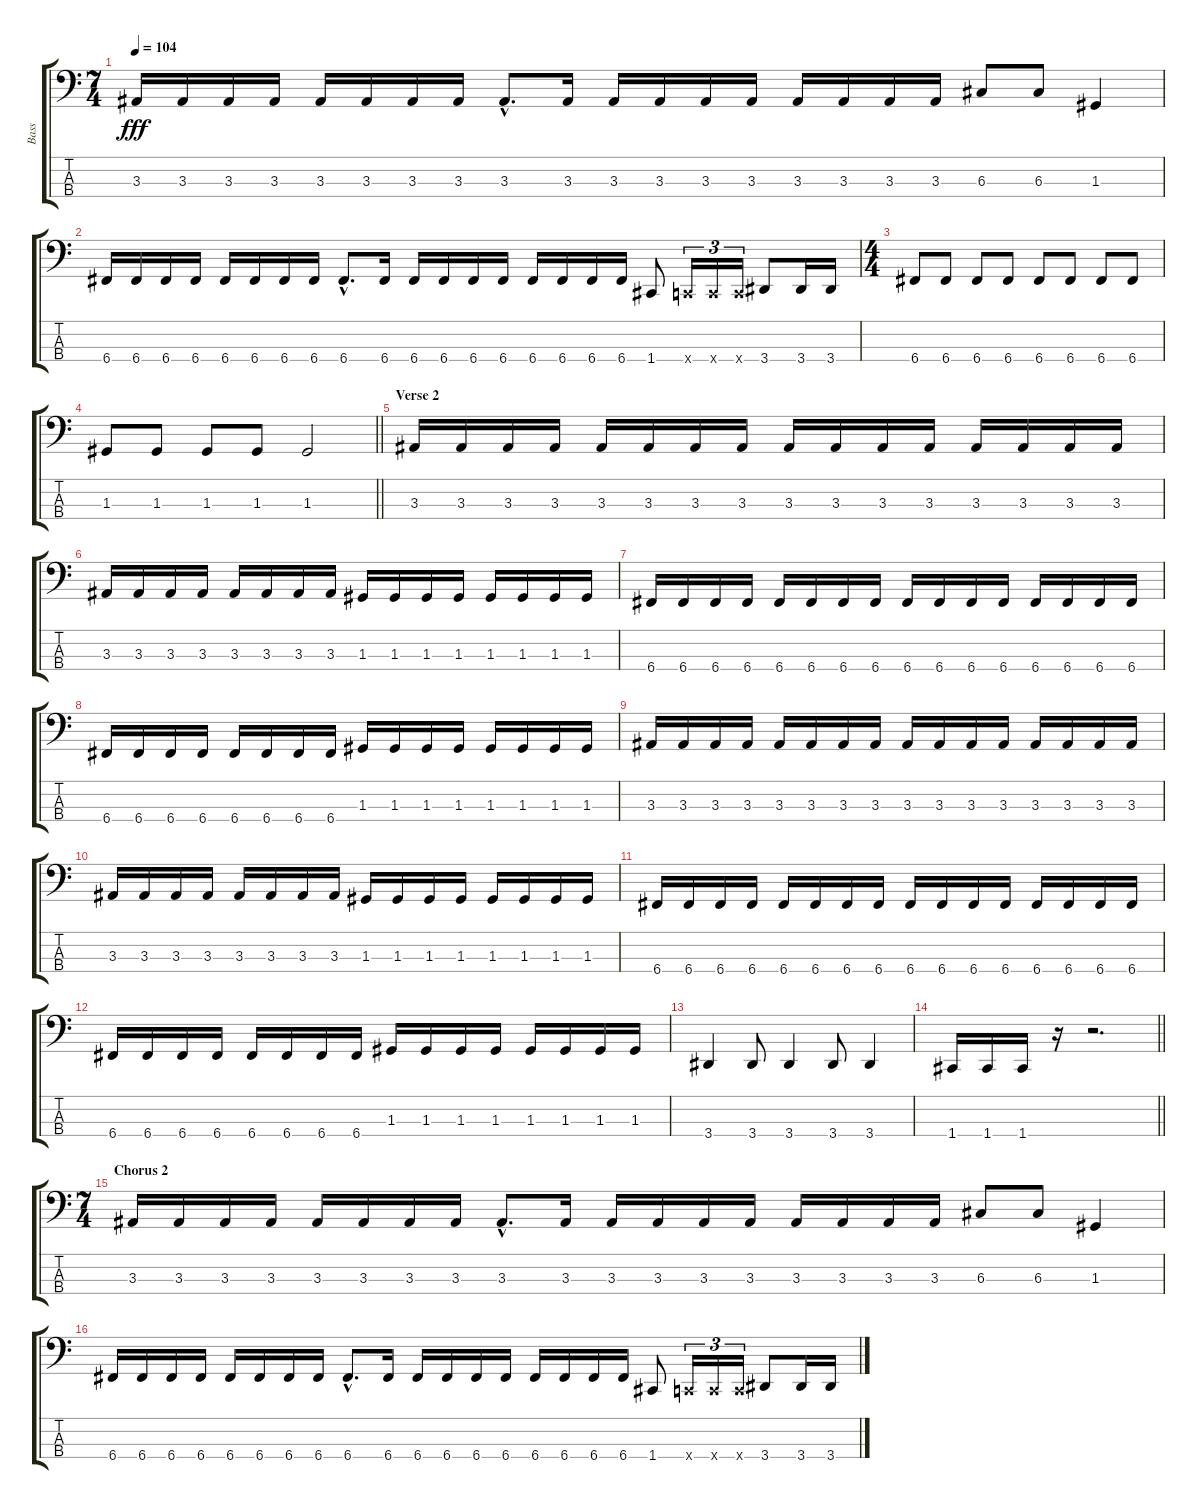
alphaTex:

\track ("Bass" "Bass") {instrument electricbassfinger}
\staff {score tabs}
\tuning (F2 C2 G1 C1) {hide}
\ts (7 4)
\tempo 104
\clef f4
\ks c
3.3.16{dy fff} 3.3.16 3.3.16 3.3.16 3.3.16 3.3.16 3.3.16 3.3.16 3.3{hac}.8{d} 3.3.16 3.3.16 3.3.16 3.3.16 3.3.16 3.3.16 3.3.16 3.3.16 3.3.16 6.3.8 6.3.8 1.3.4 |
6.4.16 6.4.16 6.4.16 6.4.16 6.4.16 6.4.16 6.4.16 6.4.16 6.4{hac}.8{d} 6.4.16 6.4.16 6.4.16 6.4.16 6.4.16 6.4.16 6.4.16 6.4.16 6.4.16 1.4.8 0.4{x}.16{tu (3 2)} 0.4{x}.16{tu (3 2)} 0.4{x}.16{tu (3 2)} 3.4.8 3.4.16 3.4.16 |
\ts (4 4)
6.4.8 6.4.8 6.4.8 6.4.8 6.4.8 6.4.8 6.4.8 6.4.8 |
\barLineRight lightlight
1.3.8 1.3.8 1.3.8 1.3.8 1.3.2 |
\section ("" "Verse 2")
3.3.16 3.3.16 3.3.16 3.3.16 3.3.16 3.3.16 3.3.16 3.3.16 3.3.16 3.3.16 3.3.16 3.3.16 3.3.16 3.3.16 3.3.16 3.3.16 |
3.3.16 3.3.16 3.3.16 3.3.16 3.3.16 3.3.16 3.3.16 3.3.16 1.3.16 1.3.16 1.3.16 1.3.16 1.3.16 1.3.16 1.3.16 1.3.16 |
6.4.16 6.4.16 6.4.16 6.4.16 6.4.16 6.4.16 6.4.16 6.4.16 6.4.16 6.4.16 6.4.16 6.4.16 6.4.16 6.4.16 6.4.16 6.4.16 |
6.4.16 6.4.16 6.4.16 6.4.16 6.4.16 6.4.16 6.4.16 6.4.16 1.3.16 1.3.16 1.3.16 1.3.16 1.3.16 1.3.16 1.3.16 1.3.16 |
3.3.16 3.3.16 3.3.16 3.3.16 3.3.16 3.3.16 3.3.16 3.3.16 3.3.16 3.3.16 3.3.16 3.3.16 3.3.16 3.3.16 3.3.16 3.3.16 |
3.3.16 3.3.16 3.3.16 3.3.16 3.3.16 3.3.16 3.3.16 3.3.16 1.3.16 1.3.16 1.3.16 1.3.16 1.3.16 1.3.16 1.3.16 1.3.16 |
6.4.16 6.4.16 6.4.16 6.4.16 6.4.16 6.4.16 6.4.16 6.4.16 6.4.16 6.4.16 6.4.16 6.4.16 6.4.16 6.4.16 6.4.16 6.4.16 |
6.4.16 6.4.16 6.4.16 6.4.16 6.4.16 6.4.16 6.4.16 6.4.16 1.3.16 1.3.16 1.3.16 1.3.16 1.3.16 1.3.16 1.3.16 1.3.16 |
3.4.4 3.4.8 3.4.4 3.4.8 3.4.4 |
\barLineRight lightlight
1.4.16 1.4.16 1.4.16 r.16 r.2{d} |
\ts (7 4)
\section ("" "Chorus 2")
3.3.16 3.3.16 3.3.16 3.3.16 3.3.16 3.3.16 3.3.16 3.3.16 3.3{hac}.8{d} 3.3.16 3.3.16 3.3.16 3.3.16 3.3.16 3.3.16 3.3.16 3.3.16 3.3.16 6.3.8 6.3.8 1.3.4 |
6.4.16 6.4.16 6.4.16 6.4.16 6.4.16 6.4.16 6.4.16 6.4.16 6.4{hac}.8{d} 6.4.16 6.4.16 6.4.16 6.4.16 6.4.16 6.4.16 6.4.16 6.4.16 6.4.16 1.4.8 0.4{x}.16{tu (3 2)} 0.4{x}.16{tu (3 2)} 0.4{x}.16{tu (3 2)} 3.4.8 3.4.16 3.4.16
